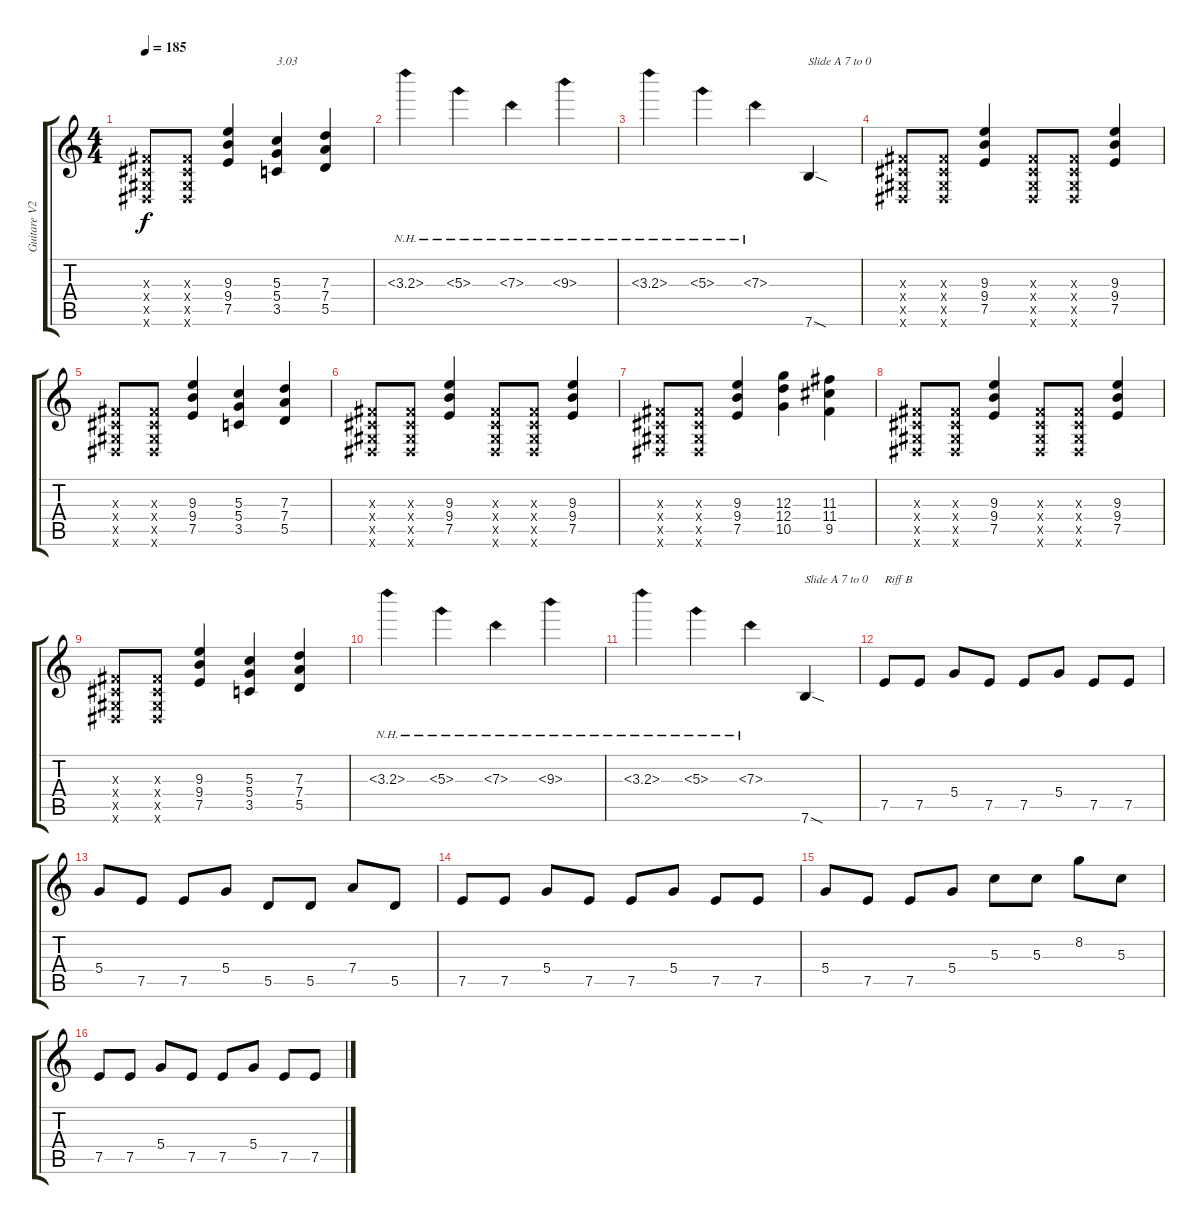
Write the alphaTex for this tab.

\track ("Guitare V2 Live" "Guitare V2") {instrument overdrivenguitar}
\staff {score tabs}
\tuning (E4 B3 G3 D3 A2 E2) {hide}
\ts (4 4)
\tempo 185
\clef g2
\ks c
(-1.3{x} -1.4{x} -1.5{x} -1.6{x}).8{dy f} (-1.3{x} -1.4{x} -1.5{x} -1.6{x}).8 (9.3 9.4 7.5).4 (5.3 5.4 3.5).4{txt "3.03"} (7.3 7.4 5.5).4 |
3.3{nh}.4{txt ""} 5.3{nh}.4 7.3{nh}.4 9.3{nh}.4 |
3.3{nh}.4 5.3{nh}.4 7.3{nh}.4 7.6{sod}.4{txt "Slide A 7 to 0"} |
(-1.3{x} -1.4{x} -1.5{x} -1.6{x}).8 (-1.3{x} -1.4{x} -1.5{x} -1.6{x}).8 (9.3 9.4 7.5).4 (-1.3{x} -1.4{x} -1.5{x} -1.6{x}).8 (-1.3{x} -1.4{x} -1.5{x} -1.6{x}).8 (9.3 9.4 7.5).4 |
(-1.3{x} -1.4{x} -1.5{x} -1.6{x}).8 (-1.3{x} -1.4{x} -1.5{x} -1.6{x}).8 (9.3 9.4 7.5).4 (5.3 5.4 3.5).4 (7.3 7.4 5.5).4 |
(-1.3{x} -1.4{x} -1.5{x} -1.6{x}).8 (-1.3{x} -1.4{x} -1.5{x} -1.6{x}).8 (9.3 9.4 7.5).4 (-1.3{x} -1.4{x} -1.5{x} -1.6{x}).8 (-1.3{x} -1.4{x} -1.5{x} -1.6{x}).8 (9.3 9.4 7.5).4 |
(-1.3{x} -1.4{x} -1.5{x} -1.6{x}).8 (-1.3{x} -1.4{x} -1.5{x} -1.6{x}).8 (9.3 9.4 7.5).4 (12.3 12.4 10.5).4 (11.3 11.4 9.5).4 |
(-1.3{x} -1.4{x} -1.5{x} -1.6{x}).8 (-1.3{x} -1.4{x} -1.5{x} -1.6{x}).8 (9.3 9.4 7.5).4 (-1.3{x} -1.4{x} -1.5{x} -1.6{x}).8 (-1.3{x} -1.4{x} -1.5{x} -1.6{x}).8 (9.3 9.4 7.5).4 |
(-1.3{x} -1.4{x} -1.5{x} -1.6{x}).8 (-1.3{x} -1.4{x} -1.5{x} -1.6{x}).8 (9.3 9.4 7.5).4 (5.3 5.4 3.5).4 (7.3 7.4 5.5).4 |
3.3{nh}.4{txt ""} 5.3{nh}.4 7.3{nh}.4 9.3{nh}.4 |
3.3{nh}.4 5.3{nh}.4 7.3{nh}.4 7.6{sod}.4{txt "Slide A 7 to 0"} |
7.5.8{txt "Riff B"} 7.5.8 5.4.8 7.5.8 7.5.8 5.4.8 7.5.8 7.5.8 |
5.4.8 7.5.8 7.5.8 5.4.8 5.5.8 5.5.8 7.4.8 5.5.8 |
7.5.8 7.5.8 5.4.8 7.5.8 7.5.8 5.4.8 7.5.8 7.5.8 |
5.4.8 7.5.8 7.5.8 5.4.8 5.3.8 5.3.8 8.2.8 5.3.8 |
7.5.8 7.5.8 5.4.8 7.5.8 7.5.8 5.4.8 7.5.8 7.5.8
